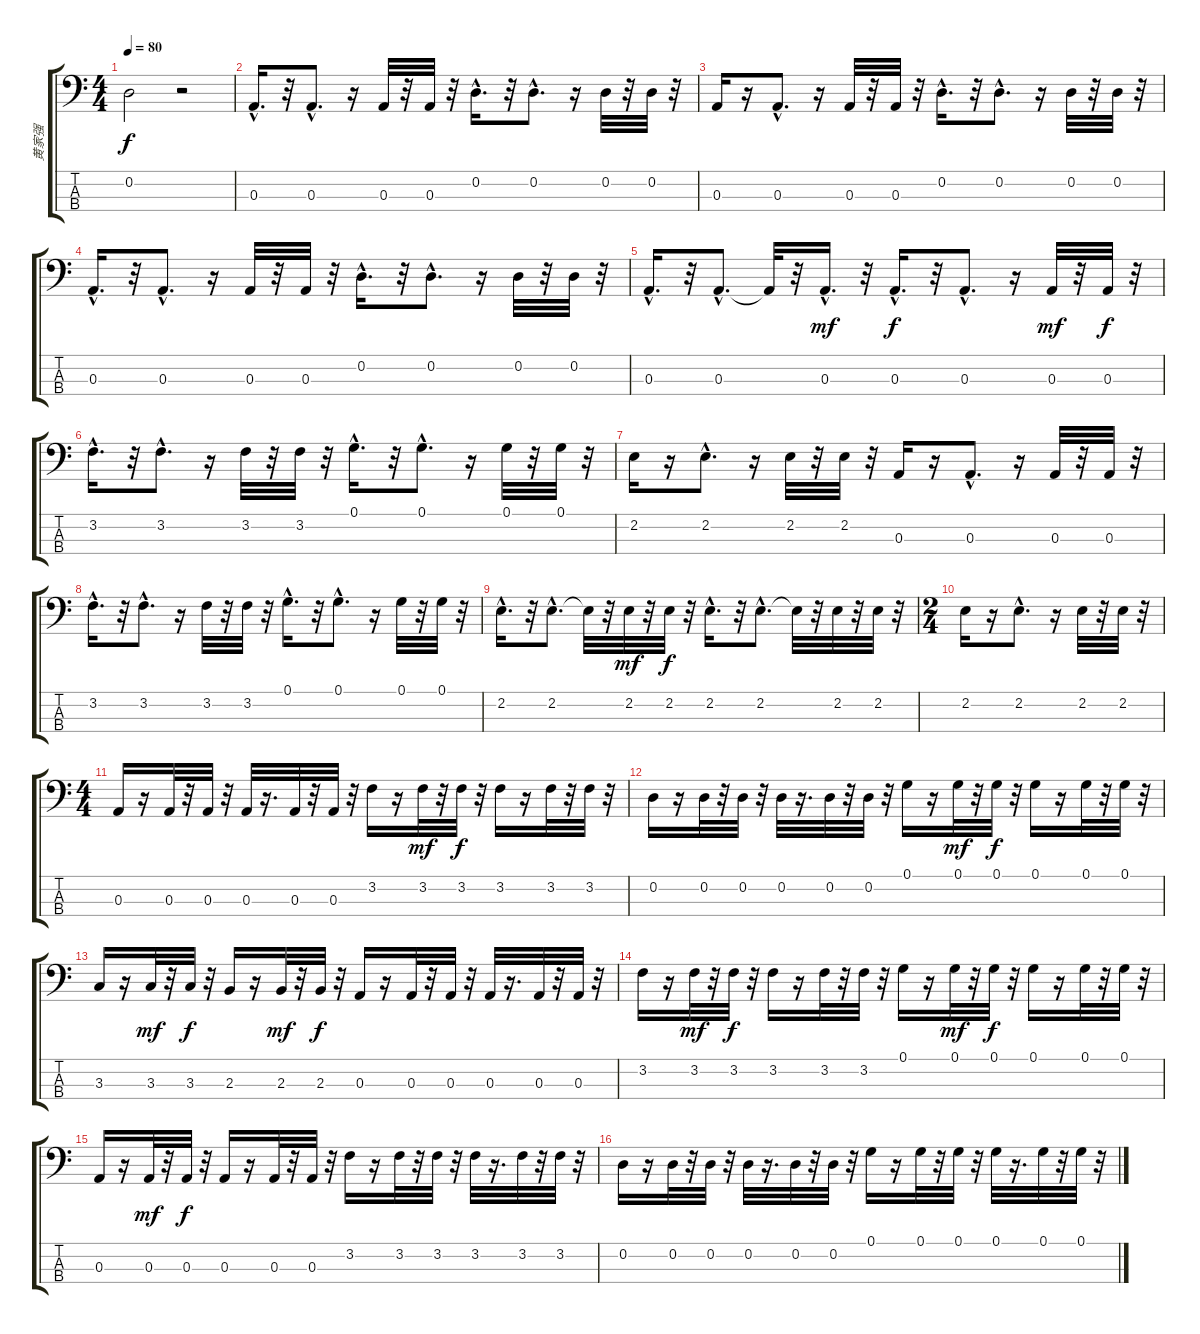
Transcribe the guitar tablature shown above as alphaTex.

\track ("黄家强" "黄家强") {instrument electricbassfinger}
\staff {score tabs}
\tuning (G2 D2 A1 E1) {hide}
\ts (4 4)
\tempo 80
\clef f4
\ks c
0.2{t}.2{dy f} r.2 |
0.3{hac}.16{d} r.32 0.3{hac}.8{d} r.16 0.3.32 r.32 0.3.32 r.32 0.2{hac}.16{d} r.32 0.2{hac}.8{d} r.16 0.2.32 r.32 0.2.32 r.32 |
0.3.16 r.16 0.3{hac}.8{d} r.16 0.3.32 r.32 0.3.32 r.32 0.2{hac}.16{d} r.32 0.2{hac}.8{d} r.16 0.2.32 r.32 0.2.32 r.32 |
0.3{hac}.16{d} r.32 0.3{hac}.8{d} r.16 0.3.32 r.32 0.3.32 r.32 0.2{hac}.16{d} r.32 0.2{hac}.8{d} r.16 0.2.32 r.32 0.2.32 r.32 |
0.3{hac}.16{d} r.32 0.3{hac}.8{d} 0.3{t}.32 r.32 0.3{hac}.16{d dy mf} r.32 0.3{hac}.16{d dy f} r.32 0.3{hac}.8{d} r.16 0.3.32{dy mf} r.32 0.3.32{dy f} r.32 |
3.2{hac}.16{d} r.32 3.2{hac}.8{d} r.16 3.2.32 r.32 3.2.32 r.32 0.1{hac}.16{d} r.32 0.1{hac}.8{d} r.16 0.1.32 r.32 0.1.32 r.32 |
2.2.16 r.16 2.2{hac}.8{d} r.16 2.2.32 r.32 2.2.32 r.32 0.3.16 r.16 0.3{hac}.8{d} r.16 0.3.32 r.32 0.3.32 r.32 |
3.2{hac}.16{d} r.32 3.2{hac}.8{d} r.16 3.2.32 r.32 3.2.32 r.32 0.1{hac}.16{d} r.32 0.1{hac}.8{d} r.16 0.1.32 r.32 0.1.32 r.32 |
2.2{hac}.16{d} r.32 2.2{hac}.8{d} 2.2{t}.32 r.32 2.2.32{dy mf} r.32 2.2.32{dy f} r.32 2.2{hac}.16{d} r.32 2.2{hac}.8{d} 2.2{t}.32 r.32 2.2.32 r.32 2.2.32 r.32 |
\ts (2 4)
2.2.16 r.16 2.2{hac}.8{d} r.16 2.2.32 r.32 2.2.32 r.32 |
\ts (4 4)
0.3.16 r.16 0.3.32 r.32 0.3.32 r.32 0.3.32 r.16{d} 0.3.32 r.32 0.3.32 r.32 3.2.16 r.16 3.2.32{dy mf} r.32 3.2.32{dy f} r.32 3.2.16 r.16 3.2.32 r.32 3.2.32 r.32 |
0.2.16 r.16 0.2.32 r.32 0.2.32 r.32 0.2.32 r.16{d} 0.2.32 r.32 0.2.32 r.32 0.1.16 r.16 0.1.32{dy mf} r.32 0.1.32{dy f} r.32 0.1.16 r.16 0.1.32 r.32 0.1.32 r.32 |
3.3.16 r.16 3.3.32{dy mf} r.32 3.3.32{dy f} r.32 2.3.16 r.16 2.3.32{dy mf} r.32 2.3.32{dy f} r.32 0.3.16 r.16 0.3.32 r.32 0.3.32 r.32 0.3.32 r.16{d} 0.3.32 r.32 0.3.32 r.32 |
3.2.16 r.16 3.2.32{dy mf} r.32 3.2.32{dy f} r.32 3.2.16 r.16 3.2.32 r.32 3.2.32 r.32 0.1.16 r.16 0.1.32{dy mf} r.32 0.1.32{dy f} r.32 0.1.16 r.16 0.1.32 r.32 0.1.32 r.32 |
0.3.16 r.16 0.3.32{dy mf} r.32 0.3.32{dy f} r.32 0.3.16 r.16 0.3.32 r.32 0.3.32 r.32 3.2.16 r.16 3.2.32 r.32 3.2.32 r.32 3.2.32 r.16{d} 3.2.32 r.32 3.2.32 r.32 |
0.2.16 r.16 0.2.32 r.32 0.2.32 r.32 0.2.32 r.16{d} 0.2.32 r.32 0.2.32 r.32 0.1.16 r.16 0.1.32 r.32 0.1.32 r.32 0.1.32 r.16{d} 0.1.32 r.32 0.1.32 r.32
